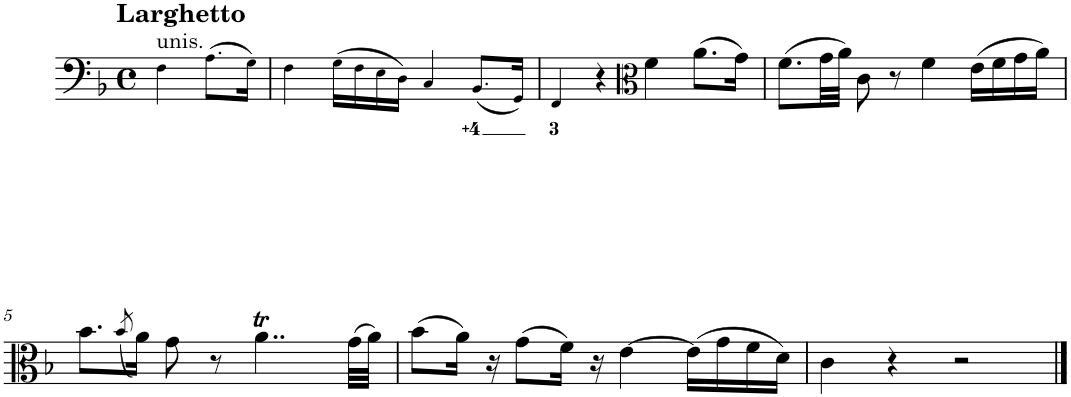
**kern
*part1
*staff1
*I"Piano
*I'Pno.
*clefF4
*k[b-]
*M4/4
*met(c)
=1
!LO:TX:a:t=unis.
!LO:TX:a:B:t=Larghetto
4F!\
(8.A!\L
16G!\Jk)
=2
4F!\
(16G!\LL
16F!\
16E!\
16D!\JJ)
4C!/
(8.BB-!/L
16GG!/Jk)
=3
4FF!/
4r
*clefC3
4f\
(8.a\L
16g\Jk)
=4
(8.f\L
32g\LL
32a\JJJ)
8c\
8r
4f\
(16e\LL
16f\
16g\
16a\JJ)
!!LO:LB:g=z
=5
8.b-\L
(8qb-/
16a\Jk)
8g\
8r
4..at\
(32g\LLL
32a\JJJ)
=6
(8b-\L
16a\Jk)
16r
(8g\L
16f\Jk)
16r
[4e\
(16e\LL]
16g\
16f\
16d\JJ)
=7
4c\
4r
2r
==
*-
